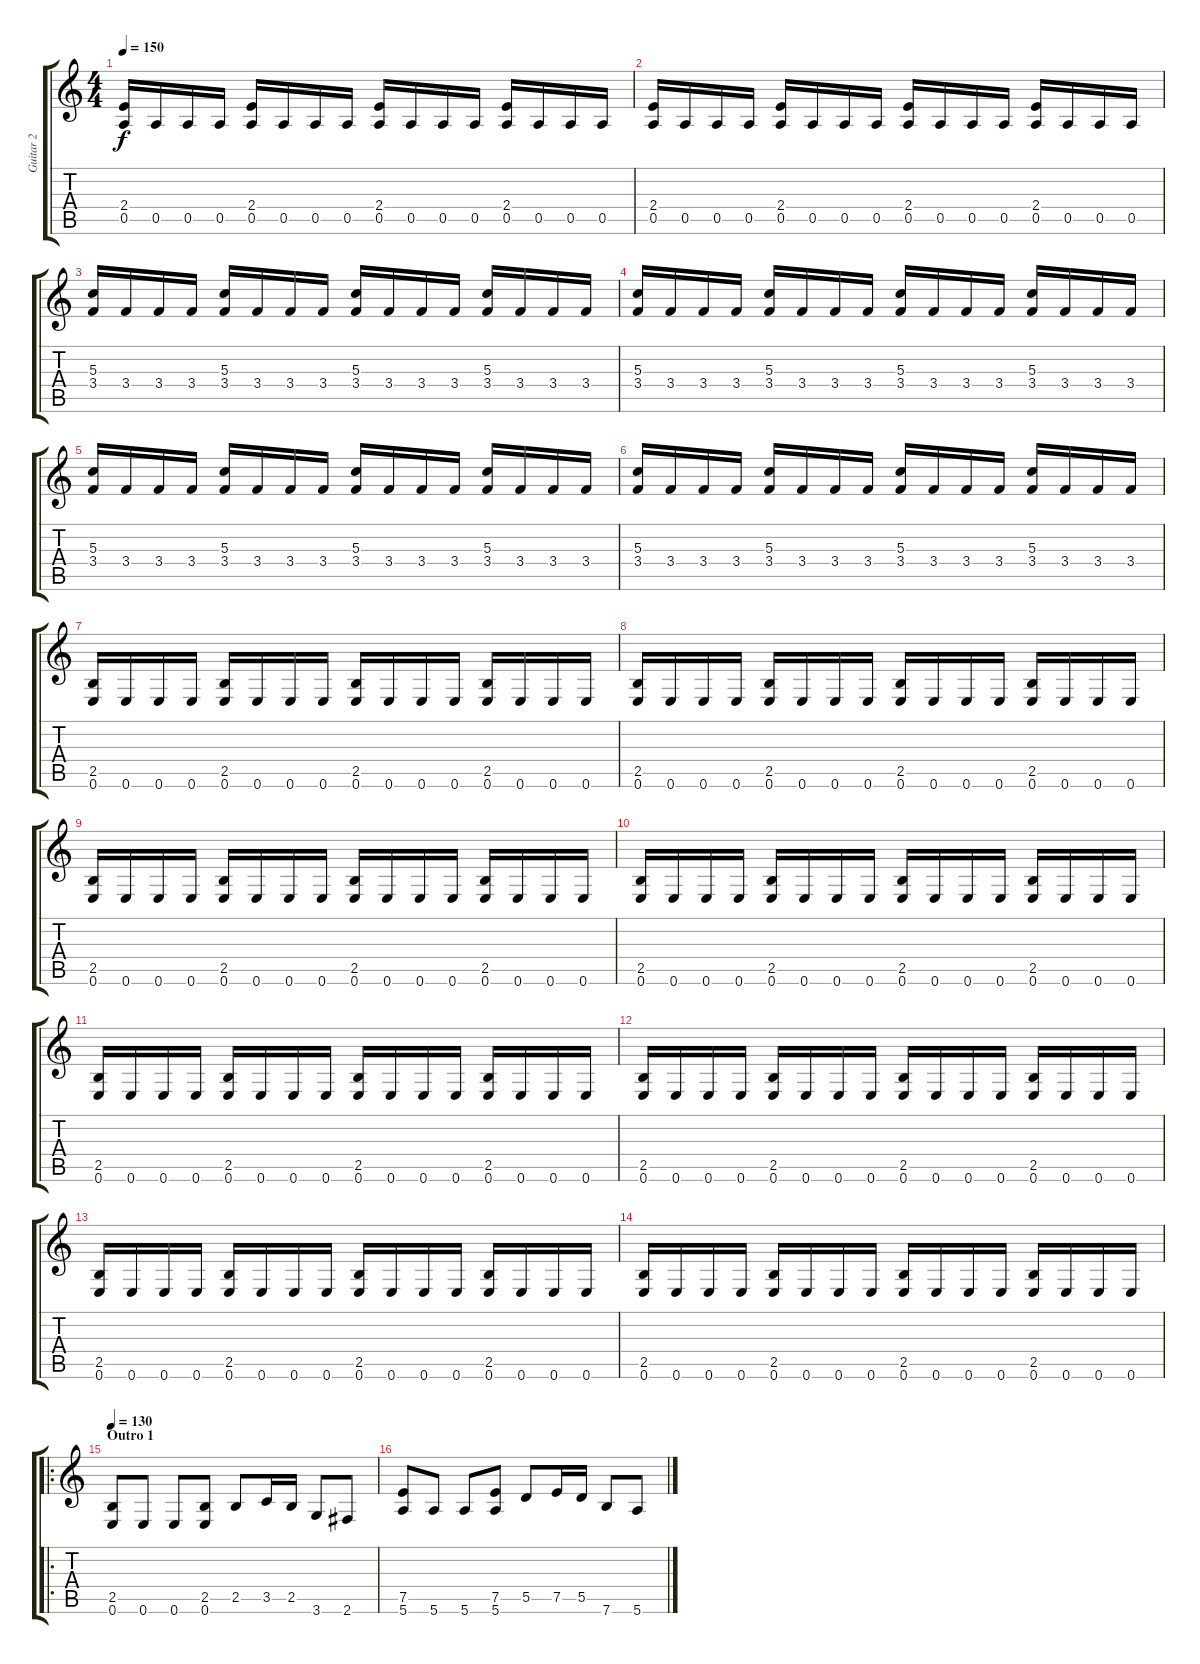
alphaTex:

\track ("Guitar 2" "Guitar 2") {instrument distortionguitar}
\staff {score tabs}
\tuning (E4 B3 G3 D3 A2 E2) {hide}
\ts (4 4)
\tempo 150
\clef g2
\ks c
(2.4 0.5).16{dy f} 0.5.16 0.5.16 0.5.16 (2.4 0.5).16 0.5.16 0.5.16 0.5.16 (2.4 0.5).16 0.5.16 0.5.16 0.5.16 (2.4 0.5).16 0.5.16 0.5.16 0.5.16 |
(2.4 0.5).16 0.5.16 0.5.16 0.5.16 (2.4 0.5).16 0.5.16 0.5.16 0.5.16 (2.4 0.5).16 0.5.16 0.5.16 0.5.16 (2.4 0.5).16 0.5.16 0.5.16 0.5.16 |
(5.3 3.4).16 3.4.16 3.4.16 3.4.16 (5.3 3.4).16 3.4.16 3.4.16 3.4.16 (5.3 3.4).16 3.4.16 3.4.16 3.4.16 (5.3 3.4).16 3.4.16 3.4.16 3.4.16 |
(5.3 3.4).16 3.4.16 3.4.16 3.4.16 (5.3 3.4).16 3.4.16 3.4.16 3.4.16 (5.3 3.4).16 3.4.16 3.4.16 3.4.16 (5.3 3.4).16 3.4.16 3.4.16 3.4.16 |
(5.3 3.4).16 3.4.16 3.4.16 3.4.16 (5.3 3.4).16 3.4.16 3.4.16 3.4.16 (5.3 3.4).16 3.4.16 3.4.16 3.4.16 (5.3 3.4).16 3.4.16 3.4.16 3.4.16 |
(5.3 3.4).16 3.4.16 3.4.16 3.4.16 (5.3 3.4).16 3.4.16 3.4.16 3.4.16 (5.3 3.4).16 3.4.16 3.4.16 3.4.16 (5.3 3.4).16 3.4.16 3.4.16 3.4.16 |
(2.5 0.6).16 0.6.16 0.6.16 0.6.16 (2.5 0.6).16 0.6.16 0.6.16 0.6.16 (2.5 0.6).16 0.6.16 0.6.16 0.6.16 (2.5 0.6).16 0.6.16 0.6.16 0.6.16 |
(2.5 0.6).16 0.6.16 0.6.16 0.6.16 (2.5 0.6).16 0.6.16 0.6.16 0.6.16 (2.5 0.6).16 0.6.16 0.6.16 0.6.16 (2.5 0.6).16 0.6.16 0.6.16 0.6.16 |
(2.5 0.6).16 0.6.16 0.6.16 0.6.16 (2.5 0.6).16 0.6.16 0.6.16 0.6.16 (2.5 0.6).16 0.6.16 0.6.16 0.6.16 (2.5 0.6).16 0.6.16 0.6.16 0.6.16 |
(2.5 0.6).16 0.6.16 0.6.16 0.6.16 (2.5 0.6).16 0.6.16 0.6.16 0.6.16 (2.5 0.6).16 0.6.16 0.6.16 0.6.16 (2.5 0.6).16 0.6.16 0.6.16 0.6.16 |
(2.5 0.6).16 0.6.16 0.6.16 0.6.16 (2.5 0.6).16 0.6.16 0.6.16 0.6.16 (2.5 0.6).16 0.6.16 0.6.16 0.6.16 (2.5 0.6).16 0.6.16 0.6.16 0.6.16 |
(2.5 0.6).16 0.6.16 0.6.16 0.6.16 (2.5 0.6).16 0.6.16 0.6.16 0.6.16 (2.5 0.6).16 0.6.16 0.6.16 0.6.16 (2.5 0.6).16 0.6.16 0.6.16 0.6.16 |
(2.5 0.6).16 0.6.16 0.6.16 0.6.16 (2.5 0.6).16 0.6.16 0.6.16 0.6.16 (2.5 0.6).16 0.6.16 0.6.16 0.6.16 (2.5 0.6).16 0.6.16 0.6.16 0.6.16 |
(2.5 0.6).16 0.6.16 0.6.16 0.6.16 (2.5 0.6).16 0.6.16 0.6.16 0.6.16 (2.5 0.6).16 0.6.16 0.6.16 0.6.16 (2.5 0.6).16 0.6.16 0.6.16 0.6.16 |
\ro
\section ("" "Outro 1")
\tempo 130
(2.5 0.6).8{volume 16} 0.6.8 0.6.8 (2.5 0.6).8 2.5.8 3.5.16 2.5.16 3.6.8 2.6.8 |
(7.5 5.6).8 5.6.8 5.6.8 (7.5 5.6).8 5.5.8 7.5.16 5.5.16 7.6.8 5.6.8
